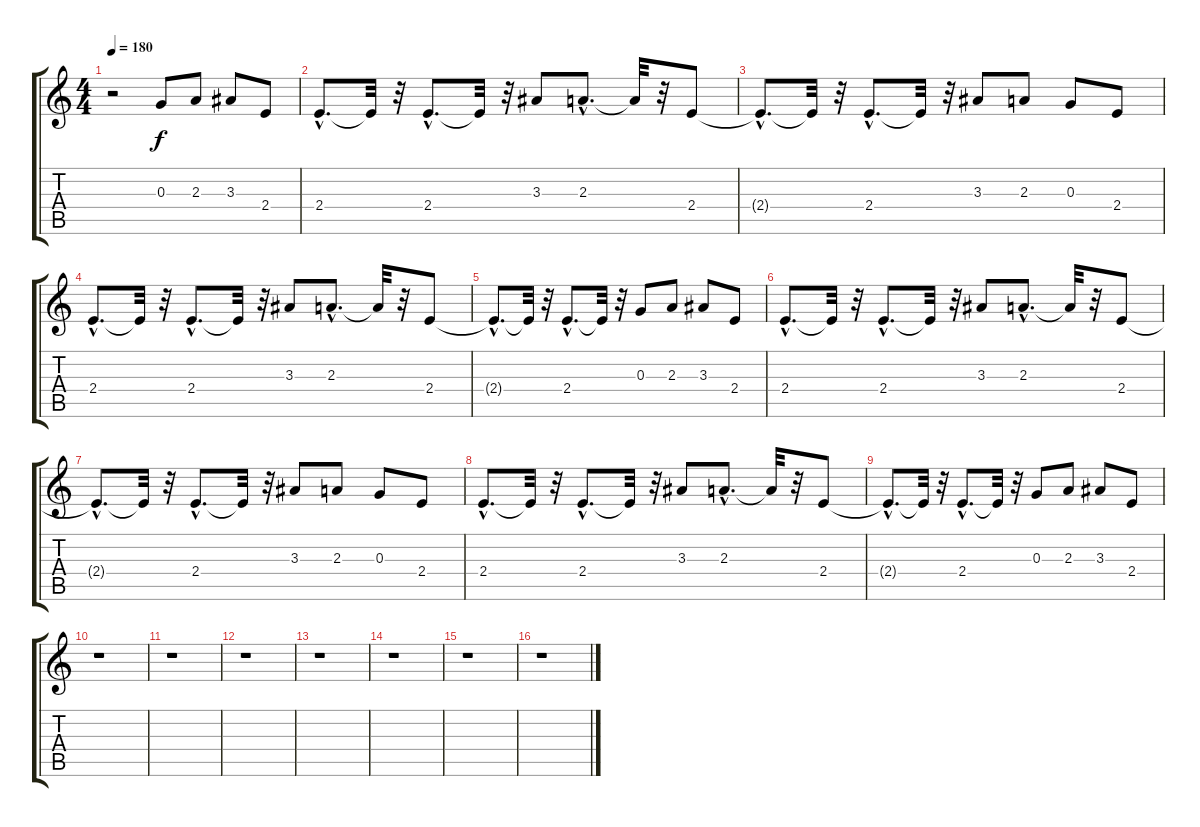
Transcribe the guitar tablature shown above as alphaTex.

\track "" {instrument distortionguitar}
\staff {score tabs}
\tuning (E4 B3 G3 D3 A2 E2) {hide}
\ts (4 4)
\tempo 180
\clef g2
\ks c
r.2{dy f} 0.3.8 2.3.8 3.3.8 2.4.8 |
2.4{hac}.8{d} 2.4{t}.32 r.32 2.4{hac}.8{d} 2.4{t}.32 r.32 3.3.8 2.3{hac}.8{d} 2.3{t}.32 r.32 2.4.8 |
2.4{hac t}.8{d} 2.4{t}.32 r.32 2.4{hac}.8{d} 2.4{t}.32 r.32 3.3.8 2.3.8 0.3.8 2.4.8 |
2.4{hac}.8{d} 2.4{t}.32 r.32 2.4{hac}.8{d} 2.4{t}.32 r.32 3.3.8 2.3{hac}.8{d} 2.3{t}.32 r.32 2.4.8 |
2.4{hac t}.8{d} 2.4{t}.32 r.32 2.4{hac}.8{d} 2.4{t}.32 r.32 0.3.8 2.3.8 3.3.8 2.4.8 |
2.4{hac}.8{d} 2.4{t}.32 r.32 2.4{hac}.8{d} 2.4{t}.32 r.32 3.3.8 2.3{hac}.8{d} 2.3{t}.32 r.32 2.4.8 |
2.4{hac t}.8{d} 2.4{t}.32 r.32 2.4{hac}.8{d} 2.4{t}.32 r.32 3.3.8 2.3.8 0.3.8 2.4.8 |
2.4{hac}.8{d} 2.4{t}.32 r.32 2.4{hac}.8{d} 2.4{t}.32 r.32 3.3.8 2.3{hac}.8{d} 2.3{t}.32 r.32 2.4.8 |
2.4{hac t}.8{d} 2.4{t}.32 r.32 2.4{hac}.8{d} 2.4{t}.32 r.32 0.3.8 2.3.8 3.3.8 2.4.8 |
r.1 |
r.1 |
r.1 |
r.1 |
r.1 |
r.1 |
r.1
